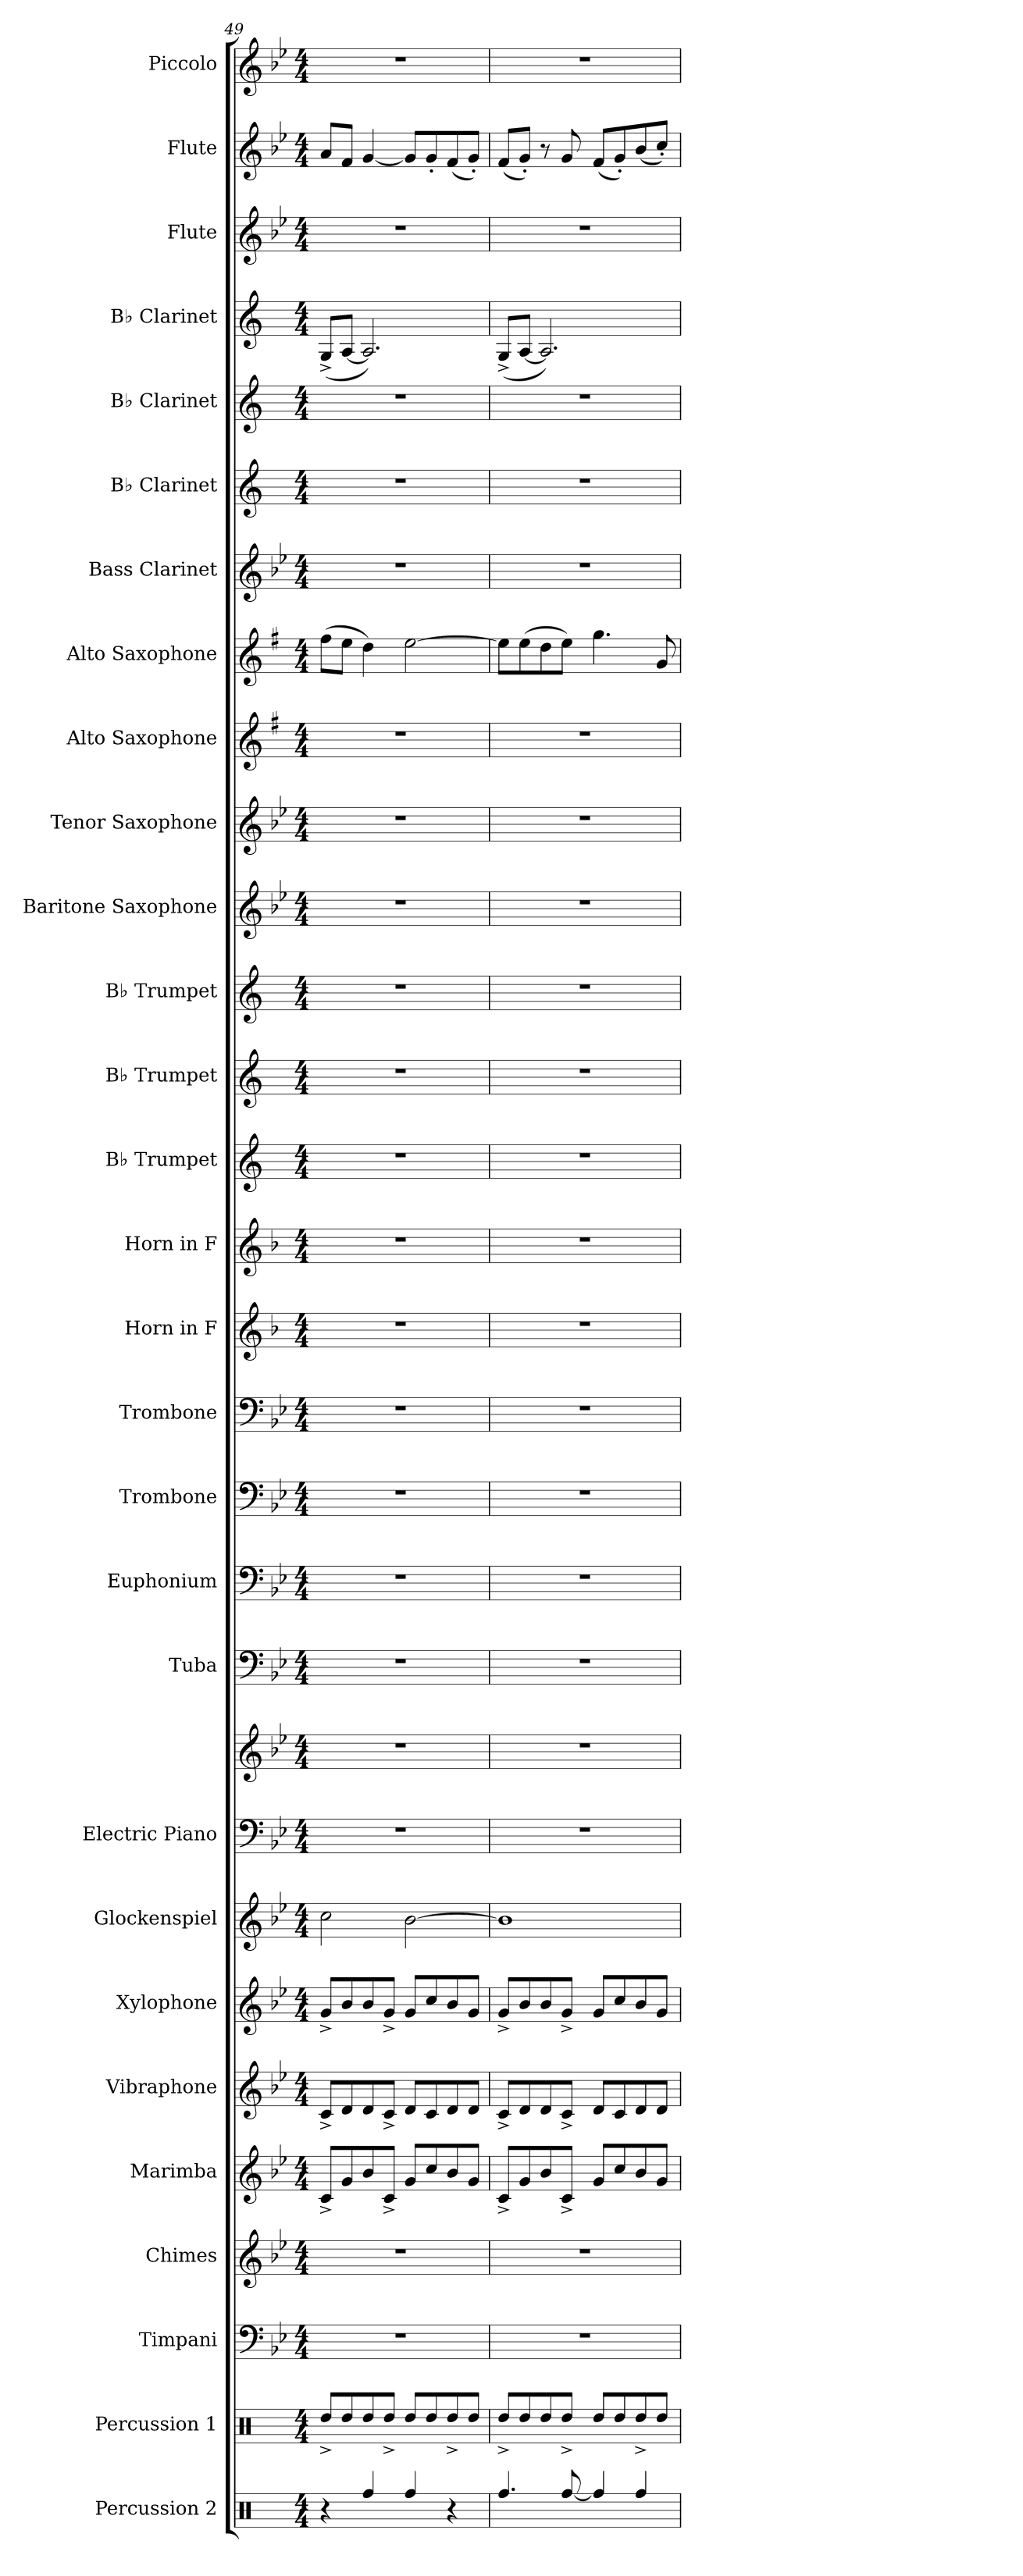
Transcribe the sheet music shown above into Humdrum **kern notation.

**kern	**kern	**kern	**kern	**kern	**kern	**kern	**kern	**kern	**kern	**kern	**kern	**kern	**kern	**kern	**kern	**kern	**kern	**kern	**kern	**kern	**kern	**kern	**kern	**kern	**kern	**kern	**kern	**kern	**kern
*part29	*part28	*part27	*part26	*part25	*part24	*part23	*part22	*part21	*part21	*part20	*part19	*part18	*part17	*part16	*part15	*part14	*part13	*part12	*part11	*part10	*part9	*part8	*part7	*part6	*part5	*part4	*part3	*part2	*part1
*staff30	*staff29	*staff28	*staff27	*staff26	*staff25	*staff24	*staff23	*staff22	*staff21	*staff20	*staff19	*staff18	*staff17	*staff16	*staff15	*staff14	*staff13	*staff12	*staff11	*staff10	*staff9	*staff8	*staff7	*staff6	*staff5	*staff4	*staff3	*staff2	*staff1
*I"Percussion 2	*I"Percussion 1	*I"Timpani	*I"Chimes	*I"Marimba	*I"Vibraphone	*I"Xylophone	*I"Glockenspiel	*I"Electric Piano	*	*I"Tuba	*I"Euphonium	*I"Trombone	*I"Trombone	*I"Horn in F	*I"Horn in F	*I"B♭ Trumpet	*I"B♭ Trumpet	*I"B♭ Trumpet	*I"Baritone Saxophone	*I"Tenor Saxophone	*I"Alto Saxophone	*I"Alto Saxophone	*I"Bass Clarinet	*I"B♭ Clarinet	*I"B♭ Clarinet	*I"B♭ Clarinet	*I"Flute	*I"Flute	*I"Piccolo
*I'Perc.	*I'Perc.	*I'Timp.	*I'Cme.	*I'Mrm.	*I'Vib.	*I'Xyl.	*I'Glock.	*I'El. Pno.	*	*I'Tba.	*I'Euph.	*I'Tbn.	*I'Tbn.	*	*	*I'B♭ Tpt.	*I'B♭ Tpt.	*I'B♭ Tpt.	*I'Bar. Sax.	*I'T. Sax.	*I'A. Sax.	*I'A. Sax.	*I'B. Cl.	*I'B♭ Cl.	*I'B♭ Cl.	*I'B♭ Cl.	*I'Fl.	*I'Fl.	*I'Picc.
*clefX	*clefX	*clefF4	*clefG2	*clefG2	*clefG2	*clefG2	*clefG2	*clefF4	*clefG2	*clefF4	*clefF4	*clefF4	*clefF4	*clefG2	*clefG2	*clefG2	*clefG2	*clefG2	*clefG2	*clefG2	*clefG2	*clefG2	*clefG2	*clefG2	*clefG2	*clefG2	*clefG2	*clefG2	*clefG2
*	*	*	*	*	*	*ITrd-7c-12	*ITrd-14c-24	*	*	*	*	*	*	*ITrd4c7	*ITrd4c7	*ITrd1c2	*ITrd1c2	*ITrd1c2	*ITrd12c21	*ITrd8c14	*ITrd5c9	*ITrd5c9	*ITrd8c14	*ITrd1c2	*ITrd1c2	*ITrd1c2	*	*	*ITrd-7c-12
*k[]	*k[]	*k[b-e-]	*k[b-e-]	*k[b-e-]	*k[b-e-]	*k[b-e-]	*k[b-e-]	*k[b-e-]	*k[b-e-]	*k[b-e-]	*k[b-e-]	*k[b-e-]	*k[b-e-]	*k[b-e-]	*k[b-e-]	*k[b-e-]	*k[b-e-]	*k[b-e-]	*k[b-e-]	*k[b-e-]	*k[b-e-]	*k[b-e-]	*k[b-e-]	*k[b-e-]	*k[b-e-]	*k[b-e-]	*k[b-e-]	*k[b-e-]	*k[b-e-]
*M4/4	*M4/4	*M4/4	*M4/4	*M4/4	*M4/4	*M4/4	*M4/4	*M4/4	*M4/4	*M4/4	*M4/4	*M4/4	*M4/4	*M4/4	*M4/4	*M4/4	*M4/4	*M4/4	*M4/4	*M4/4	*M4/4	*M4/4	*M4/4	*M4/4	*M4/4	*M4/4	*M4/4	*M4/4	*M4/4
=49	=49	=49	=49	=49	=49	=49	=49	=49	=49	=49	=49	=49	=49	=49	=49	=49	=49	=49	=49	=49	=49	=49	=49	=49	=49	=49	=49	=49	=49
4r	8Rdd^/L	1r	1r	8c^/L	8c^/L	8gg^/L	2cccc\	1r	1r	1r	1r	1r	1r	1r	1r	1r	1r	1r	1r	1r	1r	(8a\L	1r	1r	1r	(8F^/L	1r	8a/L	1r
.	8Rdd/	.	.	8g/	8d/	8bb-/	.	.	.	.	.	.	.	.	.	.	.	.	.	.	.	8g\J	.	.	.	[8G/J	.	8f/J	.
4Rff/	8Rdd/	.	.	8b-/	8d/	8bb-/	.	.	.	.	.	.	.	.	.	.	.	.	.	.	.	4f\)	.	.	.	2.G/])	.	[4g/	.
.	8Rdd^/J	.	.	8c^/J	8c^/J	8gg^/J	.	.	.	.	.	.	.	.	.	.	.	.	.	.	.	.	.	.	.	.	.	.	.
4Rff/	8Rdd/L	.	.	8g/L	8d/L	8gg/L	[2bbb-\	.	.	.	.	.	.	.	.	.	.	.	.	.	.	[2g\	.	.	.	.	.	8g/L]	.
.	8Rdd/	.	.	8cc/	8c/	8ccc/	.	.	.	.	.	.	.	.	.	.	.	.	.	.	.	.	.	.	.	.	.	8g'/	.
4r	8Rdd^/	.	.	8b-/	8d/	8bb-/	.	.	.	.	.	.	.	.	.	.	.	.	.	.	.	.	.	.	.	.	.	(8f/	.
.	8Rdd/J	.	.	8g/J	8d/J	8gg/J	.	.	.	.	.	.	.	.	.	.	.	.	.	.	.	.	.	.	.	.	.	8g'/J)	.
=50	=50	=50	=50	=50	=50	=50	=50	=50	=50	=50	=50	=50	=50	=50	=50	=50	=50	=50	=50	=50	=50	=50	=50	=50	=50	=50	=50	=50	=50
4.Rff/	8Rdd^/L	1r	1r	8c^/L	8c^/L	8gg^/L	1bbb-]	1r	1r	1r	1r	1r	1r	1r	1r	1r	1r	1r	1r	1r	1r	8g\L]	1r	1r	1r	(8F^/L	1r	(8f/L	1r
.	8Rdd/	.	.	8g/	8d/	8bb-/	.	.	.	.	.	.	.	.	.	.	.	.	.	.	.	(8g\	.	.	.	[8G/J	.	8g'/J)	.
.	8Rdd/	.	.	8b-/	8d/	8bb-/	.	.	.	.	.	.	.	.	.	.	.	.	.	.	.	8f\	.	.	.	2.G/])	.	8r	.
[8Rff/	8Rdd^/J	.	.	8c^/J	8c^/J	8gg^/J	.	.	.	.	.	.	.	.	.	.	.	.	.	.	.	8g\J)	.	.	.	.	.	8g/	.
4Rff/]	8Rdd/L	.	.	8g/L	8d/L	8gg/L	.	.	.	.	.	.	.	.	.	.	.	.	.	.	.	4.b-\	.	.	.	.	.	(8f/L	.
.	8Rdd/	.	.	8cc/	8c/	8ccc/	.	.	.	.	.	.	.	.	.	.	.	.	.	.	.	.	.	.	.	.	.	8g'/)	.
4Rff/	8Rdd^/	.	.	8b-/	8d/	8bb-/	.	.	.	.	.	.	.	.	.	.	.	.	.	.	.	.	.	.	.	.	.	(8b-/	.
.	8Rdd/J	.	.	8g/J	8d/J	8gg/J	.	.	.	.	.	.	.	.	.	.	.	.	.	.	.	8B-/	.	.	.	.	.	8cc'/J)	.
=	=	=	=	=	=	=	=	=	=	=	=	=	=	=	=	=	=	=	=	=	=	=	=	=	=	=	=	=	=
*-	*-	*-	*-	*-	*-	*-	*-	*-	*-	*-	*-	*-	*-	*-	*-	*-	*-	*-	*-	*-	*-	*-	*-	*-	*-	*-	*-	*-	*-
